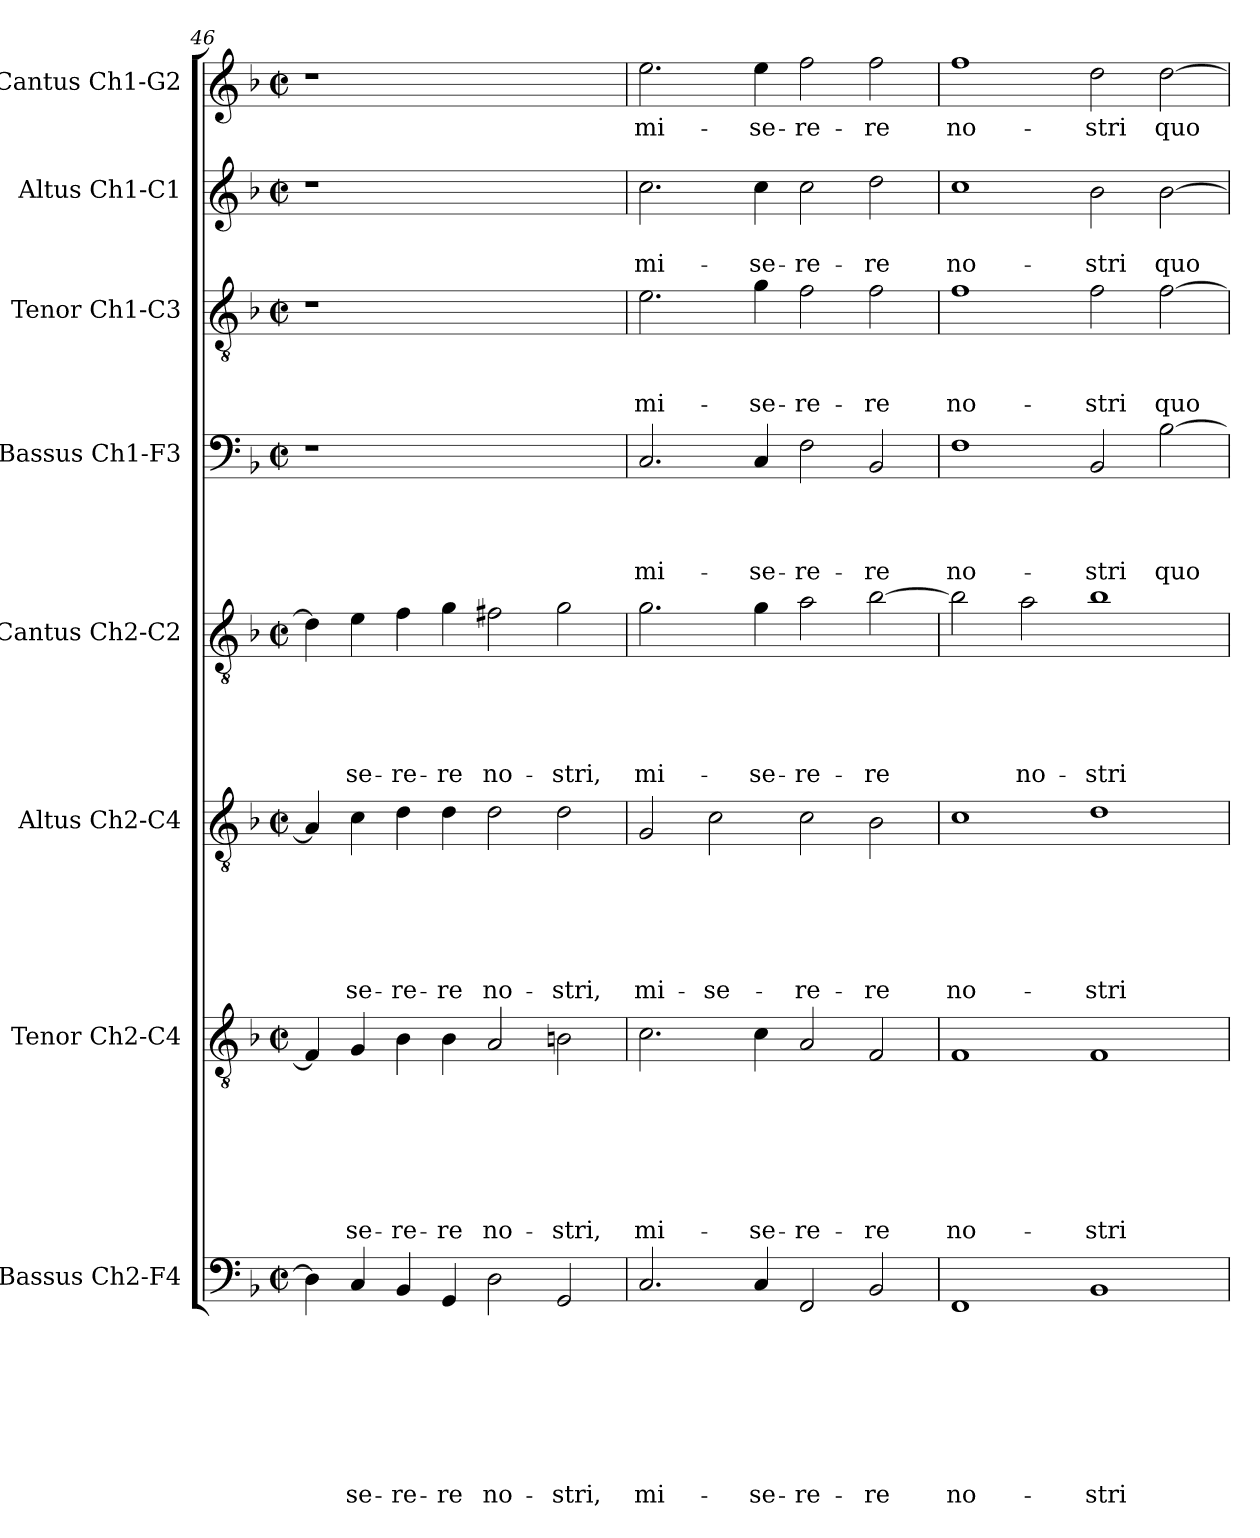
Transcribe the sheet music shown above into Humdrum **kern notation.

**kern	**text	**text	**text	**text	**text	**text	**text	**text	**kern	**text	**text	**text	**text	**text	**text	**text	**kern	**text	**text	**text	**text	**text	**text	**kern	**text	**text	**text	**text	**text	**kern	**text	**text	**text	**text	**kern	**text	**text	**text	**kern	**text	**text	**kern	**text
*part8	*part8	*part8	*part8	*part8	*part8	*part8	*part8	*part8	*part7	*part7	*part7	*part7	*part7	*part7	*part7	*part7	*part6	*part6	*part6	*part6	*part6	*part6	*part6	*part5	*part5	*part5	*part5	*part5	*part5	*part4	*part4	*part4	*part4	*part4	*part3	*part3	*part3	*part3	*part2	*part2	*part2	*part1	*part1
*staff8	*staff8	*staff8	*staff8	*staff8	*staff8	*staff8	*staff8	*staff8	*staff7	*staff7	*staff7	*staff7	*staff7	*staff7	*staff7	*staff7	*staff6	*staff6	*staff6	*staff6	*staff6	*staff6	*staff6	*staff5	*staff5	*staff5	*staff5	*staff5	*staff5	*staff4	*staff4	*staff4	*staff4	*staff4	*staff3	*staff3	*staff3	*staff3	*staff2	*staff2	*staff2	*staff1	*staff1
*I"Bassus Ch2-F4	*	*	*	*	*	*	*	*	*I"Tenor Ch2-C4	*	*	*	*	*	*	*	*I"Altus Ch2-C4	*	*	*	*	*	*	*I"Cantus Ch2-C2	*	*	*	*	*	*I"Bassus Ch1-F3	*	*	*	*	*I"Tenor Ch1-C3	*	*	*	*I"Altus Ch1-C1	*	*	*I"Cantus Ch1-G2	*
*I'B2	*	*	*	*	*	*	*	*	*I'T2	*	*	*	*	*	*	*	*I'A2	*	*	*	*	*	*	*I'C2	*	*	*	*	*	*I'B	*	*	*	*	*I'T	*	*	*	*I'A	*	*	*I'C	*
*clefF4	*	*	*	*	*	*	*	*	*clefGv2	*	*	*	*	*	*	*	*clefGv2	*	*	*	*	*	*	*clefGv2	*	*	*	*	*	*clefF4	*	*	*	*	*clefGv2	*	*	*	*clefG2	*	*	*clefG2	*
*k[b-]	*	*	*	*	*	*	*	*	*k[b-]	*	*	*	*	*	*	*	*k[b-]	*	*	*	*	*	*	*k[b-]	*	*	*	*	*	*k[b-]	*	*	*	*	*k[b-]	*	*	*	*k[b-]	*	*	*k[b-]	*
*F:	*	*	*	*	*	*	*	*	*F:	*	*	*	*	*	*	*	*F:	*	*	*	*	*	*	*F:	*	*	*	*	*	*F:	*	*	*	*	*F:	*	*	*	*F:	*	*	*F:	*
*M2/2	*	*	*	*	*	*	*	*	*M2/2	*	*	*	*	*	*	*	*M2/2	*	*	*	*	*	*	*M2/2	*	*	*	*	*	*M2/2	*	*	*	*	*M2/2	*	*	*	*M2/2	*	*	*M2/2	*
*met(c|)	*	*	*	*	*	*	*	*	*met(c|)	*	*	*	*	*	*	*	*met(c|)	*	*	*	*	*	*	*met(c|)	*	*	*	*	*	*met(c|)	*	*	*	*	*met(c|)	*	*	*	*met(c|)	*	*	*met(c|)	*
=46	=46	=46	=46	=46	=46	=46	=46	=46	=46	=46	=46	=46	=46	=46	=46	=46	=46	=46	=46	=46	=46	=46	=46	=46	=46	=46	=46	=46	=46	=46	=46	=46	=46	=46	=46	=46	=46	=46	=46	=46	=46	=46	=46
4D\]	.	.	.	.	.	.	.	.	4F/]	.	.	.	.	.	.	.	4A/]	.	.	.	.	.	.	4d\]	.	.	.	.	.	1r	.	.	.	.	1r	.	.	.	1r	.	.	1r	.
!	!	!	!	!	!	!	!	!LO:LY:b	!	!	!	!	!	!	!	!LO:LY:b	!	!	!	!	!	!	!LO:LY:b	!	!	!	!	!	!LO:LY:b	!	!	!	!	!	!	!	!	!	!	!	!	!	!
4C/	.	.	.	.	.	.	.	-se-	4G/	.	.	.	.	.	.	-se-	4c\	.	.	.	.	.	-se-	4e\	.	.	.	.	-se-	.	.	.	.	.	.	.	.	.	.	.	.	.	.
!	!	!	!	!	!	!	!	!LO:LY:b	!	!	!	!	!	!	!	!LO:LY:b	!	!	!	!	!	!	!LO:LY:b	!	!	!	!	!	!LO:LY:b	!	!	!	!	!	!	!	!	!	!	!	!	!	!
4BB-/	.	.	.	.	.	.	.	-re-	4B-\	.	.	.	.	.	.	-re-	4d\	.	.	.	.	.	-re-	4f\	.	.	.	.	-re-	.	.	.	.	.	.	.	.	.	.	.	.	.	.
!	!	!	!	!	!	!	!	!LO:LY:b	!	!	!	!	!	!	!	!LO:LY:b	!	!	!	!	!	!	!LO:LY:b	!	!	!	!	!	!LO:LY:b	!	!	!	!	!	!	!	!	!	!	!	!	!	!
4GG/	.	.	.	.	.	.	.	-re	4B-\	.	.	.	.	.	.	-re	4d\	.	.	.	.	.	-re	4g\	.	.	.	.	-re	.	.	.	.	.	.	.	.	.	.	.	.	.	.
!	!	!	!	!	!	!	!	!LO:LY:b	!	!	!	!	!	!	!	!LO:LY:b	!	!	!	!	!	!	!LO:LY:b	!	!	!	!	!	!LO:LY:b	!	!	!	!	!	!	!	!	!	!	!	!	!	!
2D\	.	.	.	.	.	.	.	no-	2A/	.	.	.	.	.	.	no-	2d\	.	.	.	.	.	no-	2f#X\	.	.	.	.	no-	1ryy	.	.	.	.	1ryy	.	.	.	1ryy	.	.	1ryy	.
!	!	!	!	!	!	!	!	!LO:LY:b	!	!	!	!	!	!	!	!LO:LY:b	!	!	!	!	!	!	!LO:LY:b	!	!	!	!	!	!LO:LY:b	!	!	!	!	!	!	!	!	!	!	!	!	!	!
2GG/	.	.	.	.	.	.	.	-stri,	2Bn\	.	.	.	.	.	.	-stri,	2d\	.	.	.	.	.	-stri,	2g\	.	.	.	.	-stri,	.	.	.	.	.	.	.	.	.	.	.	.	.	.
!!LO:PB:g=z
=47	=47	=47	=47	=47	=47	=47	=47	=47	=47	=47	=47	=47	=47	=47	=47	=47	=47	=47	=47	=47	=47	=47	=47	=47	=47	=47	=47	=47	=47	=47	=47	=47	=47	=47	=47	=47	=47	=47	=47	=47	=47	=47	=47
!	!	!	!	!	!	!	!	!LO:LY:b	!	!	!	!	!	!	!	!LO:LY:b	!	!	!	!	!	!	!LO:LY:b	!	!	!	!	!	!LO:LY:b	!	!	!	!	!LO:LY:b	!	!	!	!LO:LY:b	!	!	!LO:LY:b	!	!LO:LY:b
2.C/	.	.	.	.	.	.	.	mi-	2.c\	.	.	.	.	.	.	mi-	2G/	.	.	.	.	.	mi-	2.g\	.	.	.	.	mi-	2.C/	.	.	.	mi-	2.e\	.	.	mi-	2.cc\	.	mi-	2.ee\	mi-
!	!	!	!	!	!	!	!	!	!	!	!	!	!	!	!	!	!	!	!	!	!	!	!LO:LY:b	!	!	!	!	!	!	!	!	!	!	!	!	!	!	!	!	!	!	!	!
.	.	.	.	.	.	.	.	.	.	.	.	.	.	.	.	.	2c\	.	.	.	.	.	-se-	.	.	.	.	.	.	.	.	.	.	.	.	.	.	.	.	.	.	.	.
!	!	!	!	!	!	!	!	!LO:LY:b	!	!	!	!	!	!	!	!LO:LY:b	!	!	!	!	!	!	!	!	!	!	!	!	!LO:LY:b	!	!	!	!	!LO:LY:b	!	!	!	!LO:LY:b	!	!	!LO:LY:b	!	!LO:LY:b
4C/	.	.	.	.	.	.	.	-se-	4c\	.	.	.	.	.	.	-se-	.	.	.	.	.	.	.	4g\	.	.	.	.	-se-	4C/	.	.	.	-se-	4g\	.	.	-se-	4cc\	.	-se-	4ee\	-se-
!	!	!	!	!	!	!	!	!LO:LY:b	!	!	!	!	!	!	!	!LO:LY:b	!	!	!	!	!	!	!LO:LY:b	!	!	!	!	!	!LO:LY:b	!	!	!	!	!LO:LY:b	!	!	!	!LO:LY:b	!	!	!LO:LY:b	!	!LO:LY:b
2FF/	.	.	.	.	.	.	.	-re-	2A/	.	.	.	.	.	.	-re-	2c\	.	.	.	.	.	-re-	2a\	.	.	.	.	-re-	2F\	.	.	.	-re-	2f\	.	.	-re-	2cc\	.	-re-	2ff\	-re-
!	!	!	!	!	!	!	!	!LO:LY:b	!	!	!	!	!	!	!	!LO:LY:b	!	!	!	!	!	!	!LO:LY:b	!	!	!	!	!	!LO:LY:b	!	!	!	!	!LO:LY:b	!	!	!	!LO:LY:b	!	!	!LO:LY:b	!	!LO:LY:b
2BB-/	.	.	.	.	.	.	.	-re	2F/	.	.	.	.	.	.	-re	2B-\	.	.	.	.	.	-re	[2b-\	.	.	.	.	-re	2BB-/	.	.	.	-re	2f\	.	.	-re	2dd\	.	-re	2ff\	-re
=48	=48	=48	=48	=48	=48	=48	=48	=48	=48	=48	=48	=48	=48	=48	=48	=48	=48	=48	=48	=48	=48	=48	=48	=48	=48	=48	=48	=48	=48	=48	=48	=48	=48	=48	=48	=48	=48	=48	=48	=48	=48	=48	=48
!	!	!	!	!	!	!	!	!LO:LY:b	!	!	!	!	!	!	!	!LO:LY:b	!	!	!	!	!	!	!LO:LY:b	!	!	!	!	!	!	!	!	!	!	!LO:LY:b	!	!	!	!LO:LY:b	!	!	!LO:LY:b	!	!LO:LY:b
1FF	.	.	.	.	.	.	.	no-	1F	.	.	.	.	.	.	no-	1c	.	.	.	.	.	no-	2b-\]	.	.	.	.	.	1F	.	.	.	no-	1f	.	.	no-	1cc	.	no-	1ff	no-
!	!	!	!	!	!	!	!	!	!	!	!	!	!	!	!	!	!	!	!	!	!	!	!	!	!	!	!	!	!LO:LY:b	!	!	!	!	!	!	!	!	!	!	!	!	!	!
.	.	.	.	.	.	.	.	.	.	.	.	.	.	.	.	.	.	.	.	.	.	.	.	2a\	.	.	.	.	no-	.	.	.	.	.	.	.	.	.	.	.	.	.	.
!	!	!	!	!	!	!	!	!LO:LY:b	!	!	!	!	!	!	!	!LO:LY:b	!	!	!	!	!	!	!LO:LY:b	!	!	!	!	!	!LO:LY:b	!	!	!	!	!LO:LY:b	!	!	!	!LO:LY:b	!	!	!LO:LY:b	!	!LO:LY:b
1BB-	.	.	.	.	.	.	.	-stri	1F	.	.	.	.	.	.	-stri	1d	.	.	.	.	.	-stri	1b-	.	.	.	.	-stri	2BB-/	.	.	.	-stri	2f\	.	.	-stri	2b-\	.	-stri	2dd\	-stri
!	!	!	!	!	!	!	!	!	!	!	!	!	!	!	!	!	!	!	!	!	!	!	!	!	!	!	!	!	!	!	!	!	!	!LO:LY:b	!	!	!	!LO:LY:b	!	!	!LO:LY:b	!	!LO:LY:b
.	.	.	.	.	.	.	.	.	.	.	.	.	.	.	.	.	.	.	.	.	.	.	.	.	.	.	.	.	.	[2B-\	.	.	.	quo-	[2f\	.	.	quo-	[2b-\	.	quo-	[2dd\	quo-
=	=	=	=	=	=	=	=	=	=	=	=	=	=	=	=	=	=	=	=	=	=	=	=	=	=	=	=	=	=	=	=	=	=	=	=	=	=	=	=	=	=	=	=
*-	*-	*-	*-	*-	*-	*-	*-	*-	*-	*-	*-	*-	*-	*-	*-	*-	*-	*-	*-	*-	*-	*-	*-	*-	*-	*-	*-	*-	*-	*-	*-	*-	*-	*-	*-	*-	*-	*-	*-	*-	*-	*-	*-
